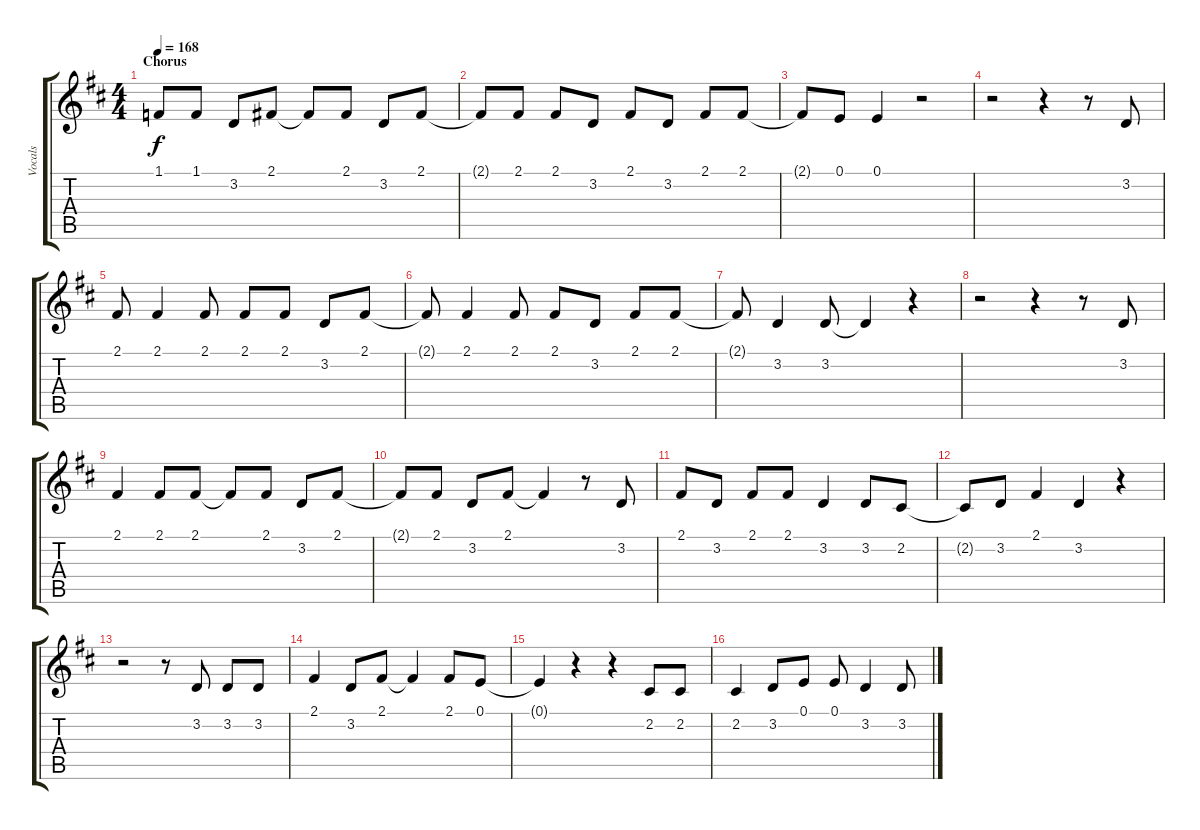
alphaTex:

\track ("Vocals" "Vocals") {instrument electricgrandpiano}
\staff {score tabs}
\tuning (E4 B3 G3 D3 A2 E2) {hide}
\ts (4 4)
\section ("" "Chorus")
\tempo 168
\clef g2
\ks d
1.1.8{dy f} 1.1.8 3.2.8 2.1.8 2.1{t}.8 2.1.8 3.2.8 2.1.8 |
2.1{t}.8 2.1.8 2.1.8 3.2.8 2.1.8 3.2.8 2.1.8 2.1.8 |
2.1{t}.8 0.1.8 0.1.4 r.2 |
r.2 r.4 r.8 3.2.8 |
2.1.8 2.1.4 2.1.8 2.1.8 2.1.8 3.2.8 2.1.8 |
2.1{t}.8 2.1.4 2.1.8 2.1.8 3.2.8 2.1.8 2.1.8 |
2.1{t}.8 3.2.4 3.2.8 3.2{t}.4 r.4 |
r.2 r.4 r.8 3.2.8 |
2.1.4 2.1.8 2.1.8 2.1{t}.8 2.1.8 3.2.8 2.1.8 |
2.1{t}.8 2.1.8 3.2.8 2.1.8 2.1{t}.4 r.8 3.2.8 |
2.1.8 3.2.8 2.1.8 2.1.8 3.2.4 3.2.8 2.2.8 |
2.2{t}.8 3.2.8 2.1.4 3.2.4 r.4 |
r.2 r.8 3.2.8 3.2.8 3.2.8 |
2.1.4 3.2.8 2.1.8 2.1{t}.4 2.1.8 0.1.8 |
0.1{t}.4 r.4 r.4 2.2.8 2.2.8 |
2.2.4 3.2.8 0.1.8 0.1.8 3.2.4 3.2.8
